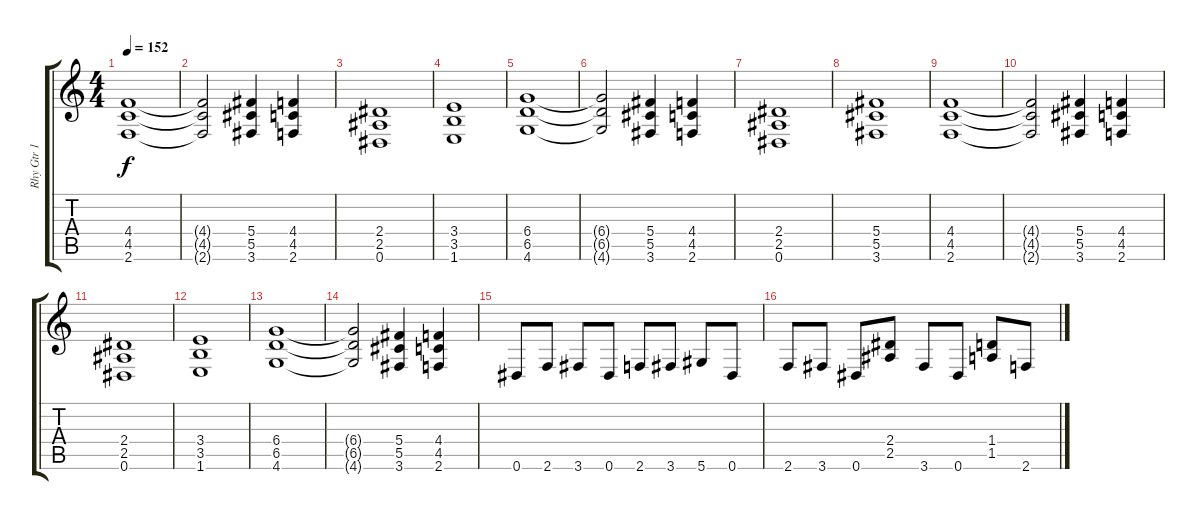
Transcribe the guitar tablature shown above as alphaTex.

\track ("Rhy Gtr 1" "Rhy Gtr 1") {instrument distortionguitar}
\staff {score tabs}
\tuning (Eb4 Bb3 Gb3 Db3 Ab2 Eb2) {hide}
\ts (4 4)
\tempo 152
\clef g2
\ks c
(4.4 4.5 2.6).1{dy f} |
(4.4{t} 4.5{t} 2.6{t}).2 (5.4 5.5 3.6).4 (4.4 4.5 2.6).4 |
(2.4 2.5 0.6).1 |
(3.4 3.5 1.6).1 |
(6.4 6.5 4.6).1 |
(6.4{t} 6.5{t} 4.6{t}).2 (5.4 5.5 3.6).4 (4.4 4.5 2.6).4 |
(2.4 2.5 0.6).1 |
(5.4 5.5 3.6).1 |
(4.4 4.5 2.6).1 |
(4.4{t} 4.5{t} 2.6{t}).2 (5.4 5.5 3.6).4 (4.4 4.5 2.6).4 |
(2.4 2.5 0.6).1 |
(3.4 3.5 1.6).1 |
(6.4 6.5 4.6).1 |
(6.4{t} 6.5{t} 4.6{t}).2 (5.4 5.5 3.6).4 (4.4 4.5 2.6).4 |
0.6.8 2.6.8 3.6.8 0.6.8 2.6.8 3.6.8 5.6.8 0.6.8 |
2.6.8 3.6.8 0.6.8 (2.4 2.5).8 3.6.8 0.6.8 (1.4 1.5).8 2.6.8
